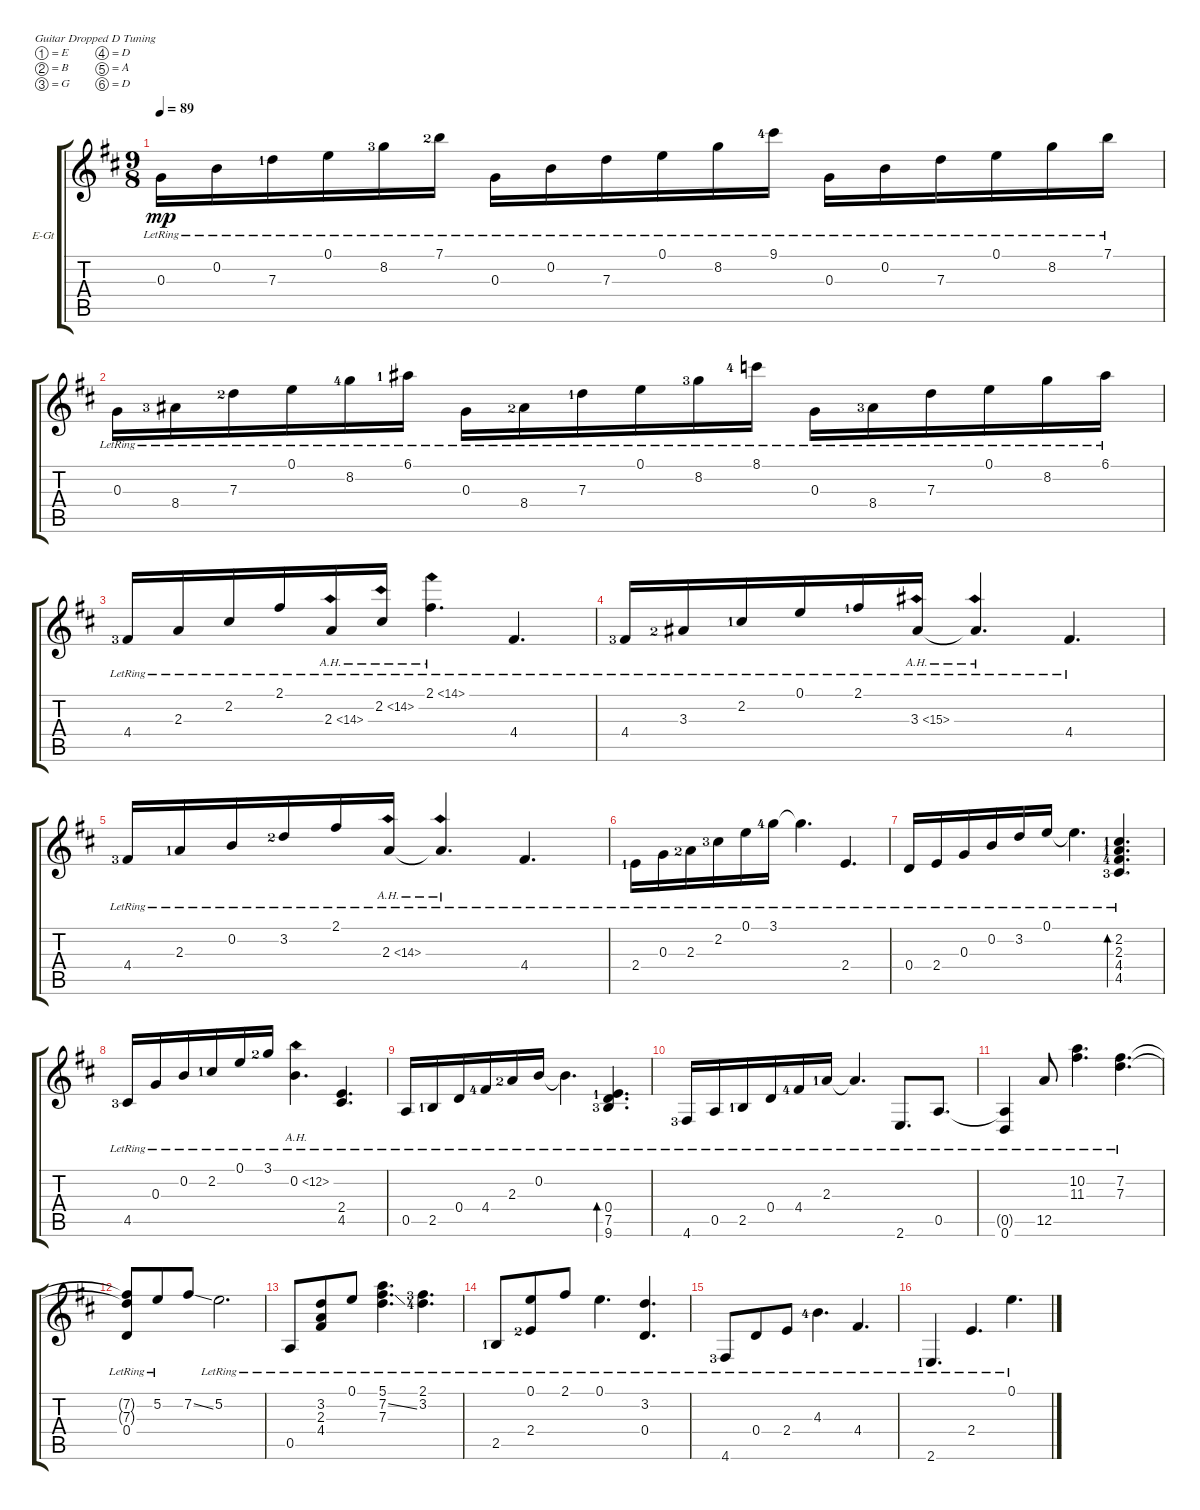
\bracketExtendMode groupsimilarinstruments
\firstSystemTrackNameOrientation horizontal
\otherSystemsTrackNameOrientation horizontal
\track ("Electric Guitar" "E-Gt") {instrument electricguitarclean}
\staff {score tabs}
\tuning (E4 B3 G3 D3 A2 D2)
\ts (9 8)
\tempo 89
\clef g2
\scale
0.333333
\ks d
0.3{lr}.16{dy mp} 0.2{lr}.16 7.3{lr lf 2}.16 0.1{lr}.16 8.2{lr lf 4}.16 7.1{lr lf 3}.16 0.3{lr}.16 0.2{lr}.16 7.3{lr}.16 0.1{lr}.16 8.2{lr}.16 9.1{lr lf 5}.16 0.3{lr}.16 0.2{lr}.16 7.3{lr}.16 0.1{lr}.16 8.2{lr}.16 7.1{lr}.16 |
\scale
0.333333 0.3{lr}.16 8.4{lr lf 4}.16 7.3{lr lf 3}.16 0.1{lr}.16 8.2{lr lf 5}.16 6.1{lr lf 2}.16 0.3{lr}.16 8.4{lr lf 3}.16 7.3{lr lf 2}.16 0.1{lr}.16 8.2{lr lf 4}.16 8.1{lr lf 5}.16 0.3{lr}.16 8.4{lr lf 4}.16 7.3{lr}.16 0.1{lr}.16 8.2{lr}.16 6.1{lr}.16 |
\scale
0.333333 4.4{lr lf 4}.16 2.3{lr}.16 2.2{lr}.16 2.1{lr}.16 2.3{ah 12 lr}.16 2.2{ah 12 lr}.16 2.1{ah 12 lr}.4{d} 4.4{lr}.4{d} |
\scale
0.333333 4.4{lr lf 4}.16 3.3{lr lf 3}.16 2.2{lr lf 2}.16 0.1{lr}.16 2.1{lr lf 2}.16 3.3{ah 12 lr}.16 3.3{ah 12 lr t}.4{d} 4.4{lr}.4{d} |
\scale
0.333333 4.4{lr lf 4}.16 2.3{lr lf 2}.16 0.2{lr}.16 3.2{lr lf 3}.16 2.1{lr}.16 2.3{ah 12 lr}.16 2.3{ah 12 lr t}.4{d} 4.4{lr}.4{d} |
\scale
0.333333 2.4{lr lf 2}.16 0.3{lr}.16 2.3{lr lf 3}.16 2.2{lr lf 4}.16 0.1{lr}.16 3.1{lr lf 5}.16 3.1{lr t}.4{d} 2.4{lr}.4{d} |
\scale
0.333333 0.4{lr}.16 2.4{lr}.16 0.3{lr}.16 0.2{lr}.16 3.2{lr}.16 0.1{lr}.16 0.1{lr t}.4{d} (2.2{lr lf 2} 2.3{lr lf 2} 4.4{lr lf 5} 4.5{lr lf 4}).4{d bd 120} |
\scale
0.333333 4.5{lr lf 4}.16 0.3{lr}.16 0.2{lr}.16 2.2{lr lf 2}.16 0.1{lr}.16 3.1{lr lf 3}.16 0.2{ah 12 lr}.4{d} (2.4{lr} 4.5{lr}).4{d} |
\scale
0.333333 0.5{lr}.16 2.5{lr lf 2}.16 0.4{lr}.16 4.4{lr lf 5}.16 2.3{lr lf 3}.16 0.2{lr}.16 0.2{lr t}.4{d} (0.4{lr} 7.5{lr lf 2} 9.6{lr lf 4}).4{d bd 120} |
\scale
0.333333 4.6{lr lf 4}.16 0.5{lr}.16 2.5{lr lf 2}.16 0.4{lr}.16 4.4{lr lf 5}.16 2.3{lr lf 2}.16 2.3{lr t}.4{d} 2.6{lr}.8{d} 0.5{lr}.8{d} |
\scale
0.333333 (0.5{lr t} 0.6{lr}).4 12.5{lr}.8 (10.2{lr} 11.3{lr}).4{d} (7.2{lr} 7.3{lr}).4{d} |
\scale
0.333333 (7.2{lr t} 7.3{lr t} 0.4{lr}).8 5.2{lr}.8 7.2{ss}.8 5.2{lr}.2{d} |
\scale
0.333333 0.5{lr}.8 (3.2{lr} 2.3{lr} 4.4{lr}).8 0.1{lr}.8 (5.1{lr} 7.2{ss} 7.3{lr}).4{d} (2.1{lr lf 4} 3.2{lr lf 5}).4{d} |
\scale
0.333333 2.5{lr lf 2}.8 (0.1{lr} 2.4{lr lf 3}).8 2.1{lr}.8 0.1{lr}.4{d} (3.2{lr} 0.4{lr}).4{d} |
\scale
0.333333 4.6{lr lf 4}.8 0.4{lr}.8 2.4{lr}.8 4.3{lr lf 5}.4{d} 4.4{lr}.4{d} |
\scale
0.333333 2.6{lr lf 2}.4{d} 2.4{lr}.4{d} 0.1{lr}.4{d}
